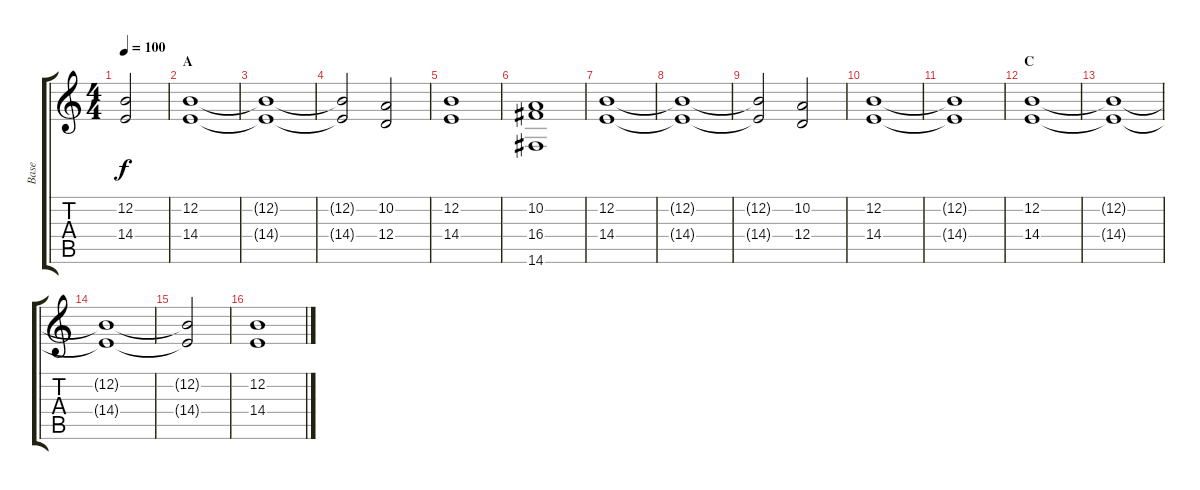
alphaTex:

\track ("Base" "Base") {instrument pad5bowed}
\staff {score tabs}
\tuning (E4 B3 G3 D3 A2 E2) {hide}
\ts (4 4)
\tempo 100
\clef g2
\ks c
(12.2{t} 14.4{t}).2{dy f} |
\section ("" "A")
(12.2 14.4).1 |
(12.2{t} 14.4{t}).1 |
(12.2{t} 14.4{t}).2 (10.2 12.4).2 |
(12.2 14.4).1 |
(10.2 16.4 14.6).1 |
(12.2 14.4).1 |
(12.2{t} 14.4{t}).1 |
(12.2{t} 14.4{t}).2 (10.2 12.4).2 |
(12.2 14.4).1 |
(12.2{t} 14.4{t}).1 |
\section ("" "C")
(12.2 14.4).1 |
(12.2{t} 14.4{t}).1 |
(12.2{t} 14.4{t}).1 |
(12.2{t} 14.4{t}).2 |
(12.2 14.4).1
